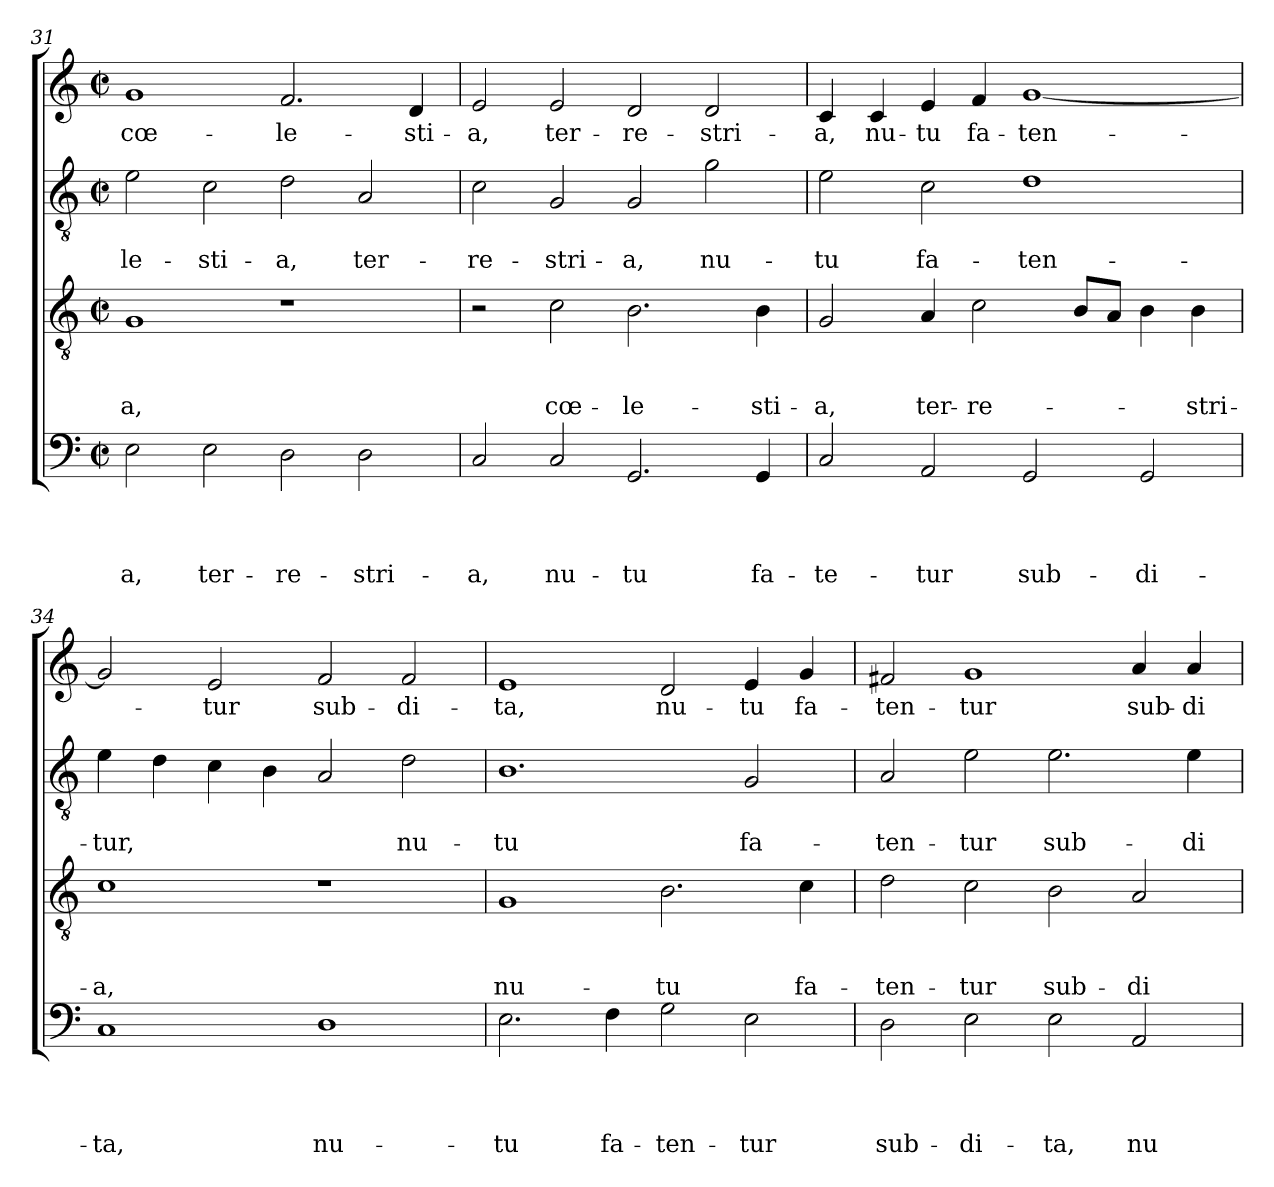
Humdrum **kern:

**kern	**text	**text	**text	**text	**kern	**text	**text	**text	**kern	**text	**text	**kern	**text
*part4	*part4	*part4	*part4	*part4	*part3	*part3	*part3	*part3	*part2	*part2	*part2	*part1	*part1
*staff4	*staff4	*staff4	*staff4	*staff4	*staff3	*staff3	*staff3	*staff3	*staff2	*staff2	*staff2	*staff1	*staff1
!!LO:LB:g=z
*clefF4	*	*	*	*	*clefGv2	*	*	*	*clefGv2	*	*	*clefG2	*
*k[]	*	*	*	*	*k[]	*	*	*	*k[]	*	*	*k[]	*
*C:	*	*	*	*	*C:	*	*	*	*C:	*	*	*C:	*
*M2/2	*	*	*	*	*M2/2	*	*	*	*M2/2	*	*	*M2/2	*
*met(c|)	*	*	*	*	*met(c|)	*	*	*	*met(c|)	*	*	*met(c|)	*
=31	=31	=31	=31	=31	=31	=31	=31	=31	=31	=31	=31	=31	=31
!	!	!	!	!LO:LY:b	!	!	!	!LO:LY:b	!	!	!LO:LY:b	!	!LO:LY:b
2E\	.	.	.	-a,	1G	.	.	-a,	2e\	.	-le-	1g	cœ-
!	!	!	!	!LO:LY:b	!	!	!	!	!	!	!LO:LY:b	!	!
2E\	.	.	.	ter-	.	.	.	.	2c\	.	-sti-	.	.
!	!	!	!	!LO:LY:b	!	!	!	!	!	!	!LO:LY:b	!	!LO:LY:b
2D\	.	.	.	-re-	1r	.	.	.	2d\	.	-a,	2.f/	-le-
!	!	!	!	!LO:LY:b	!	!	!	!	!	!	!LO:LY:b	!	!
2D\	.	.	.	-stri-	.	.	.	.	2A/	.	ter-	.	.
!	!	!	!	!	!	!	!	!	!	!	!	!	!LO:LY:b
.	.	.	.	.	.	.	.	.	.	.	.	4d/	-sti-
=32	=32	=32	=32	=32	=32	=32	=32	=32	=32	=32	=32	=32	=32
!	!	!	!	!LO:LY:b	!	!	!	!	!	!	!LO:LY:b	!	!LO:LY:b
2C/	.	.	.	-a,	2r	.	.	.	2c\	.	-re-	2e/	-a,
!	!	!	!	!LO:LY:b	!	!	!	!LO:LY:b	!	!	!LO:LY:b	!	!LO:LY:b
2C/	.	.	.	nu-	2c\	.	.	cœ-	2G/	.	-stri-	2e/	ter-
!	!	!	!	!LO:LY:b	!	!	!	!LO:LY:b	!	!	!LO:LY:b	!	!LO:LY:b
2.GG/	.	.	.	-tu	2.B\	.	.	-le-	2G/	.	-a,	2d/	-re-
!	!	!	!	!	!	!	!	!	!	!	!LO:LY:b	!	!LO:LY:b
.	.	.	.	.	.	.	.	.	2g\	.	nu-	2d/	-stri-
!	!	!	!	!LO:LY:b	!	!	!	!LO:LY:b	!	!	!	!	!
4GG/	.	.	.	fa-	4B\	.	.	-sti-	.	.	.	.	.
=33	=33	=33	=33	=33	=33	=33	=33	=33	=33	=33	=33	=33	=33
!	!	!	!	!LO:LY:b	!	!	!	!LO:LY:b	!	!	!LO:LY:b	!	!LO:LY:b
2C/	.	.	.	-te-	2G/	.	.	-a,	2e\	.	-tu	4c/	-a,
!	!	!	!	!	!	!	!	!	!	!	!	!	!LO:LY:b
.	.	.	.	.	.	.	.	.	.	.	.	4c/	nu-
!	!	!	!	!LO:LY:b	!	!	!	!LO:LY:b	!	!	!LO:LY:b	!	!LO:LY:b
2AA/	.	.	.	-tur	4A/	.	.	ter-	2c\	.	fa-	4e/	-tu
!	!	!	!	!	!	!	!	!LO:LY:b	!	!	!	!	!LO:LY:b
.	.	.	.	.	2c\	.	.	-re-	.	.	.	4f/	fa-
!	!	!	!	!LO:LY:b	!	!	!	!	!	!	!LO:LY:b	!	!LO:LY:b
2GG/	.	.	.	sub-	.	.	.	.	1d	.	-ten-	[1g	-ten-
.	.	.	.	.	8B/L	.	.	.	.	.	.	.	.
.	.	.	.	.	8A/J	.	.	.	.	.	.	.	.
!	!	!	!	!LO:LY:b	!	!	!	!	!	!	!	!	!
2GG/	.	.	.	-di-	4B\	.	.	.	.	.	.	.	.
!	!	!	!	!	!	!	!	!LO:LY:b	!	!	!	!	!
.	.	.	.	.	4B\	.	.	-stri-	.	.	.	.	.
=34	=34	=34	=34	=34	=34	=34	=34	=34	=34	=34	=34	=34	=34
!	!	!	!	!LO:LY:b	!	!	!	!LO:LY:b	!	!	!LO:LY:b	!	!
1C	.	.	.	-ta,	1c	.	.	-a,	4e\	.	-tur,	2g/]	.
.	.	.	.	.	.	.	.	.	4d\	.	.	.	.
!	!	!	!	!	!	!	!	!	!	!	!	!	!LO:LY:b
.	.	.	.	.	.	.	.	.	4c\	.	.	2e/	-tur
.	.	.	.	.	.	.	.	.	4B\	.	.	.	.
!	!	!	!	!LO:LY:b	!	!	!	!	!	!	!	!	!LO:LY:b
1D	.	.	.	nu-	1r	.	.	.	2A/	.	.	2f/	sub-
!	!	!	!	!	!	!	!	!	!	!	!LO:LY:b	!	!LO:LY:b
.	.	.	.	.	.	.	.	.	2d\	.	nu-	2f/	-di-
=35	=35	=35	=35	=35	=35	=35	=35	=35	=35	=35	=35	=35	=35
!	!	!	!	!LO:LY:b	!	!	!	!LO:LY:b	!	!	!LO:LY:b	!	!LO:LY:b
2.E\	.	.	.	-tu	1G	.	.	nu-	1.B	.	-tu	1e	-ta,
!	!	!	!	!LO:LY:b	!	!	!	!	!	!	!	!	!
4F\	.	.	.	fa-	.	.	.	.	.	.	.	.	.
!	!	!	!	!LO:LY:b	!	!	!	!LO:LY:b	!	!	!	!	!LO:LY:b
2G\	.	.	.	-ten-	2.B\	.	.	-tu	.	.	.	2d/	nu-
!	!	!	!	!LO:LY:b	!	!	!	!	!	!	!LO:LY:b	!	!LO:LY:b
2E\	.	.	.	-tur	.	.	.	.	2G/	.	fa-	4e/	-tu
!	!	!	!	!	!	!	!	!LO:LY:b	!	!	!	!	!LO:LY:b
.	.	.	.	.	4c\	.	.	fa-	.	.	.	4g/	fa-
!!LO:PB:g=z
=36	=36	=36	=36	=36	=36	=36	=36	=36	=36	=36	=36	=36	=36
!	!	!	!	!LO:LY:b	!	!	!	!LO:LY:b	!	!	!LO:LY:b	!	!LO:LY:b
2D\	.	.	.	sub-	2d\	.	.	-ten-	2A/	.	-ten-	2f#X/	-ten-
!	!	!	!	!LO:LY:b	!	!	!	!LO:LY:b	!	!	!LO:LY:b	!	!LO:LY:b
2E\	.	.	.	-di-	2c\	.	.	-tur	2e\	.	-tur	1g	-tur
!	!	!	!	!LO:LY:b	!	!	!	!LO:LY:b	!	!	!LO:LY:b	!	!
2E\	.	.	.	-ta,	2B\	.	.	sub-	2.e\	.	sub-	.	.
!	!	!	!	!LO:LY:b	!	!	!	!LO:LY:b	!	!	!	!	!LO:LY:b
2AA/	.	.	.	nu-	2A/	.	.	-di-	.	.	.	4a/	sub-
!	!	!	!	!	!	!	!	!	!	!	!LO:LY:b	!	!LO:LY:b
.	.	.	.	.	.	.	.	.	4e\	.	-di-	4a/	-di-
=	=	=	=	=	=	=	=	=	=	=	=	=	=
*-	*-	*-	*-	*-	*-	*-	*-	*-	*-	*-	*-	*-	*-
